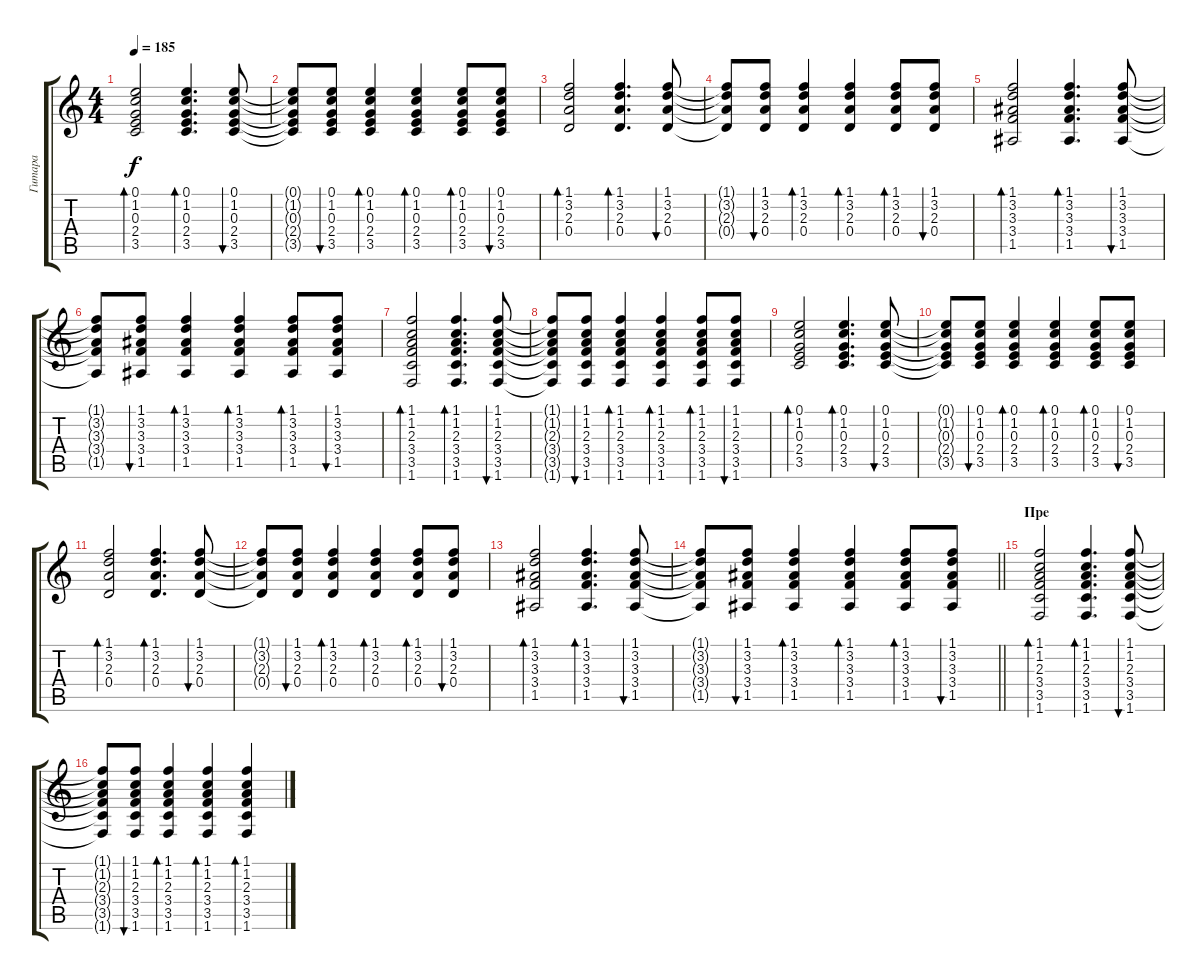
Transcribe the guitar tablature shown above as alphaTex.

\track ("Гитара" "Гитара") {instrument acousticguitarsteel}
\staff {score tabs}
\tuning (E4 B3 G3 D3 A2 E2) {hide}
\ts (4 4)
\tempo 185
\clef g2
\ks c
(0.1 1.2 0.3 2.4 3.5).2{bd 60 dy f} (0.1 1.2 0.3 2.4 3.5).4{d bd 60} (0.1 1.2 0.3 2.4 3.5).8{bu 60} |
(0.1{t} 1.2{t} 0.3{t} 2.4{t} 3.5{t}).8 (0.1 1.2 0.3 2.4 3.5).8{bu 60} (0.1 1.2 0.3 2.4 3.5).4{bd 60} (0.1 1.2 0.3 2.4 3.5).4{bd 60} (0.1 1.2 0.3 2.4 3.5).8{bd 60} (0.1 1.2 0.3 2.4 3.5).8{bu 60} |
(1.1 3.2 2.3 0.4).2{bd 60} (1.1 3.2 2.3 0.4).4{d bd 60} (1.1 3.2 2.3 0.4).8{bu 60} |
(1.1{t} 3.2{t} 2.3{t} 0.4{t}).8 (1.1 3.2 2.3 0.4).8{bu 60} (1.1 3.2 2.3 0.4).4{bd 60} (1.1 3.2 2.3 0.4).4{bd 60} (1.1 3.2 2.3 0.4).8{bd 60} (1.1 3.2 2.3 0.4).8{bu 60} |
(1.1 3.2 3.3 3.4 1.5).2{bd 60} (1.1 3.2 3.3 3.4 1.5).4{d bd 60} (1.1 3.2 3.3 3.4 1.5).8{bu 60} |
(1.1{t} 3.2{t} 3.3{t} 3.4{t} 1.5{t}).8 (1.1 3.2 3.3 3.4 1.5).8{bu 60} (1.1 3.2 3.3 3.4 1.5).4{bd 60} (1.1 3.2 3.3 3.4 1.5).4{bd 60} (1.1 3.2 3.3 3.4 1.5).8{bd 60} (1.1 3.2 3.3 3.4 1.5).8{bu 60} |
(1.1 1.2 2.3 3.4 3.5 1.6).2{bd 60} (1.1 1.2 2.3 3.4 3.5 1.6).4{d bd 60} (1.1 1.2 2.3 3.4 3.5 1.6).8{bu 60} |
(1.1{t} 1.2{t} 2.3{t} 3.4{t} 3.5{t} 1.6{t}).8 (1.1 1.2 2.3 3.4 3.5 1.6).8{bu 60} (1.1 1.2 2.3 3.4 3.5 1.6).4{bd 60} (1.1 1.2 2.3 3.4 3.5 1.6).4{bd 60} (1.1 1.2 2.3 3.4 3.5 1.6).8{bd 60} (1.1 1.2 2.3 3.4 3.5 1.6).8{bu 60} |
(0.1 1.2 0.3 2.4 3.5).2{bd 60} (0.1 1.2 0.3 2.4 3.5).4{d bd 60} (0.1 1.2 0.3 2.4 3.5).8{bu 60} |
(0.1{t} 1.2{t} 0.3{t} 2.4{t} 3.5{t}).8 (0.1 1.2 0.3 2.4 3.5).8{bu 60} (0.1 1.2 0.3 2.4 3.5).4{bd 60} (0.1 1.2 0.3 2.4 3.5).4{bd 60} (0.1 1.2 0.3 2.4 3.5).8{bd 60} (0.1 1.2 0.3 2.4 3.5).8{bu 60} |
(1.1 3.2 2.3 0.4).2{bd 60} (1.1 3.2 2.3 0.4).4{d bd 60} (1.1 3.2 2.3 0.4).8{bu 60} |
(1.1{t} 3.2{t} 2.3{t} 0.4{t}).8 (1.1 3.2 2.3 0.4).8{bu 60} (1.1 3.2 2.3 0.4).4{bd 60} (1.1 3.2 2.3 0.4).4{bd 60} (1.1 3.2 2.3 0.4).8{bd 60} (1.1 3.2 2.3 0.4).8{bu 60} |
(1.1 3.2 3.3 3.4 1.5).2{bd 60} (1.1 3.2 3.3 3.4 1.5).4{d bd 60} (1.1 3.2 3.3 3.4 1.5).8{bu 60} |
\barLineRight lightlight
(1.1{t} 3.2{t} 3.3{t} 3.4{t} 1.5{t}).8 (1.1 3.2 3.3 3.4 1.5).8{bu 60} (1.1 3.2 3.3 3.4 1.5).4{bd 60} (1.1 3.2 3.3 3.4 1.5).4{bd 60} (1.1 3.2 3.3 3.4 1.5).8{bd 60} (1.1 3.2 3.3 3.4 1.5).8{bu 60} |
\section ("" "Пре")
(1.1 1.2 2.3 3.4 3.5 1.6).2{bd 60} (1.1 1.2 2.3 3.4 3.5 1.6).4{d bd 60} (1.1 1.2 2.3 3.4 3.5 1.6).8{bu 60} |
(1.1{t} 1.2{t} 2.3{t} 3.4{t} 3.5{t} 1.6{t}).8 (1.1 1.2 2.3 3.4 3.5 1.6).8{bu 60} (1.1 1.2 2.3 3.4 3.5 1.6).4{bd 60} (1.1 1.2 2.3 3.4 3.5 1.6).4{bd 60} (1.1 1.2 2.3 3.4 3.5 1.6).4{bd 60}
